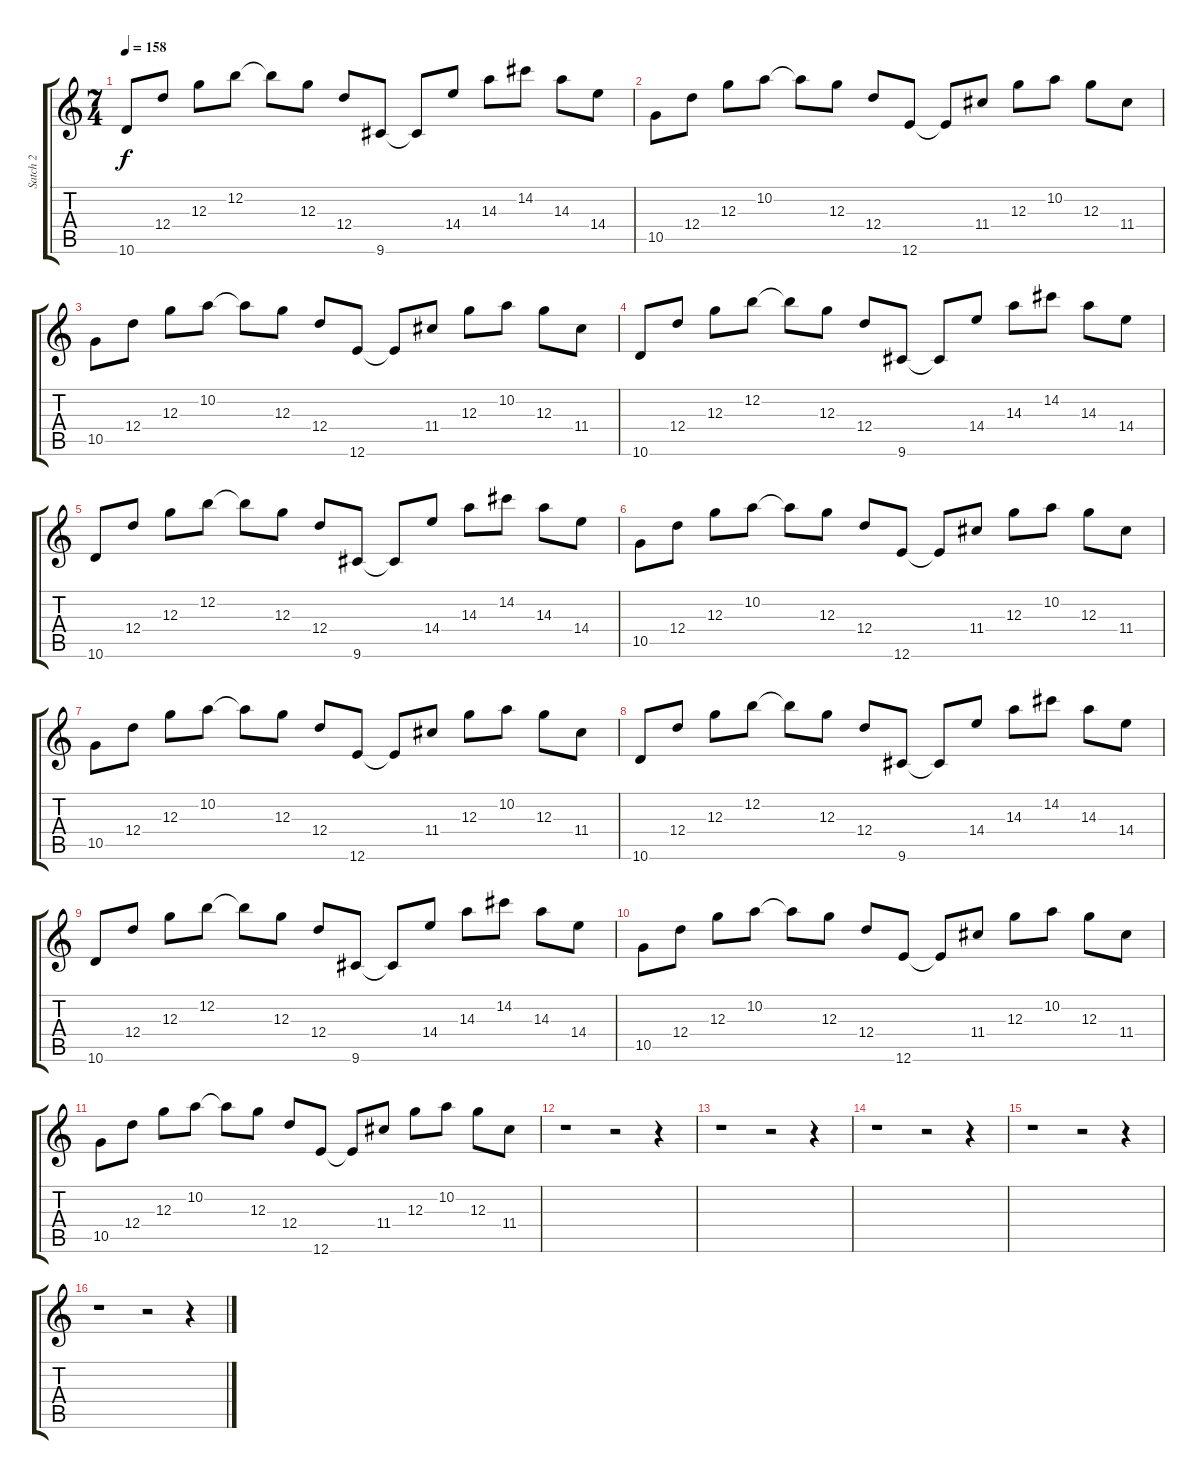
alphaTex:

\track ("Satch 2" "Satch 2") {instrument acousticguitarsteel}
\staff {score tabs}
\tuning (E4 B3 G3 D3 A2 E2) {hide}
\ts (7 4)
\tempo 158
\clef g2
\ks c
10.6.8{dy f} 12.4.8 12.3.8 12.2.8 12.2{t}.8 12.3.8 12.4.8 9.6.8 9.6{t}.8 14.4.8 14.3.8 14.2.8 14.3.8 14.4.8 |
10.5.8 12.4.8 12.3.8 10.2.8 10.2{t}.8 12.3.8 12.4.8 12.6.8 12.6{t}.8 11.4.8 12.3.8 10.2.8 12.3.8 11.4.8 |
10.5.8 12.4.8 12.3.8 10.2.8 10.2{t}.8 12.3.8 12.4.8 12.6.8 12.6{t}.8 11.4.8 12.3.8 10.2.8 12.3.8 11.4.8 |
10.6.8 12.4.8 12.3.8 12.2.8 12.2{t}.8 12.3.8 12.4.8 9.6.8 9.6{t}.8 14.4.8 14.3.8 14.2.8 14.3.8 14.4.8 |
10.6.8 12.4.8 12.3.8 12.2.8 12.2{t}.8 12.3.8 12.4.8 9.6.8 9.6{t}.8 14.4.8 14.3.8 14.2.8 14.3.8 14.4.8 |
10.5.8 12.4.8 12.3.8 10.2.8 10.2{t}.8 12.3.8 12.4.8 12.6.8 12.6{t}.8 11.4.8 12.3.8 10.2.8 12.3.8 11.4.8 |
10.5.8 12.4.8 12.3.8 10.2.8 10.2{t}.8 12.3.8 12.4.8 12.6.8 12.6{t}.8 11.4.8 12.3.8 10.2.8 12.3.8 11.4.8 |
10.6.8 12.4.8 12.3.8 12.2.8 12.2{t}.8 12.3.8 12.4.8 9.6.8 9.6{t}.8 14.4.8 14.3.8 14.2.8 14.3.8 14.4.8 |
10.6.8 12.4.8 12.3.8 12.2.8 12.2{t}.8 12.3.8 12.4.8 9.6.8 9.6{t}.8 14.4.8 14.3.8 14.2.8 14.3.8 14.4.8 |
10.5.8 12.4.8 12.3.8 10.2.8 10.2{t}.8 12.3.8 12.4.8 12.6.8 12.6{t}.8 11.4.8 12.3.8 10.2.8 12.3.8 11.4.8 |
10.5.8 12.4.8 12.3.8 10.2.8 10.2{t}.8 12.3.8 12.4.8 12.6.8 12.6{t}.8 11.4.8 12.3.8 10.2.8 12.3.8 11.4.8 |
r.1 r.2 r.4 |
r.1 r.2 r.4 |
r.1 r.2 r.4 |
r.1 r.2 r.4 |
r.1 r.2 r.4
